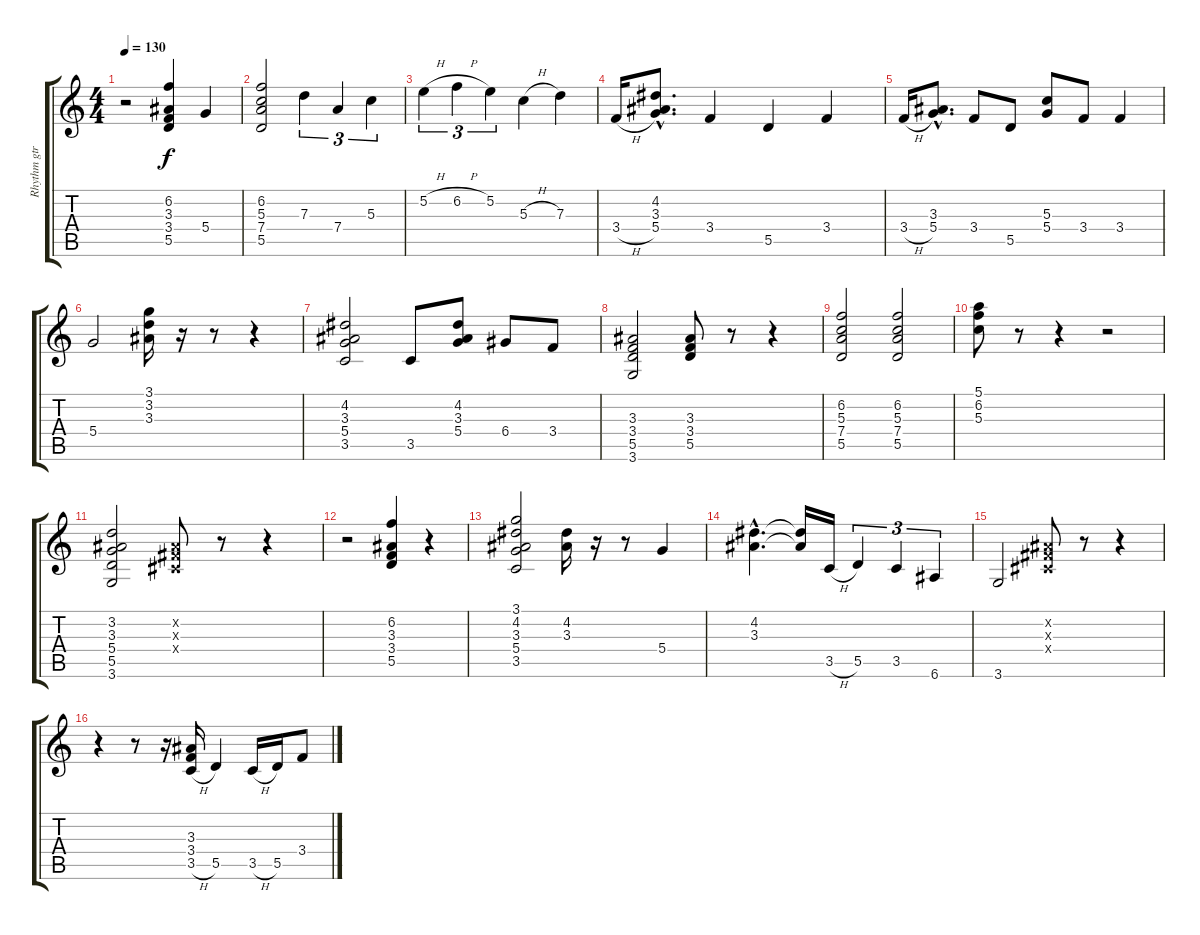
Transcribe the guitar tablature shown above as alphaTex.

\track ("Rhythm gtr." "Rhythm gtr") {instrument electricguitarclean}
\staff {score tabs}
\tuning (E4 B3 G3 D3 A2 E2) {hide}
\ts (4 4)
\tempo 130
\clef g2
\ks c
r.2{dy f} (6.2 3.3 3.4 5.5).4 5.4.4 |
(6.2 5.3 7.4 5.5).2 7.3.4{tu (3 2)} 7.4.4{tu (3 2)} 5.3.4{tu (3 2)} |
5.2{h}.4{tu (3 2)} 6.2{h}.4{tu (3 2)} 5.2.4{tu (3 2)} 5.3{h}.4 7.3.4 |
3.4{h}.16 (4.2{hac} 3.3{hac} 5.4{hac}).8{d} 3.4.4 5.5.4 3.4.4 |
3.4{h}.16 (3.3{hac} 5.4{hac}).8{d} 3.4.8 5.5.8 (5.3 5.4).8 3.4.8 3.4.4 |
5.4.2 (3.1 3.2 3.3).16 r.16 r.8 r.4 |
(4.2 3.3 5.4 3.5).2 3.5.8 (4.2 3.3 5.4).8 6.4.8 3.4.8 |
(3.3 3.4 5.5 3.6).2 (3.3 3.4 5.5).8 r.8 r.4 |
(6.2 5.3 7.4 5.5).2 (6.2 5.3 7.4 5.5).2 |
(5.1 6.2 5.3).8 r.8 r.4 r.2 |
(3.2 3.3 5.4 5.5 3.6).2 (-1.2{x} -1.3{x} -1.4{x}).8 r.8 r.4 |
r.2 (6.2 3.3 3.4 5.5).4 r.4 |
(3.1 4.2 3.3 5.4 3.5).2 (4.2 3.3).16 r.16 r.8 5.4.4 |
(4.2{hac} 3.3{hac}).4{d} (4.2{t} 3.3{t}).16 3.5{h}.16 5.5.4{tu (3 2)} 3.5.4{tu (3 2)} 6.6.4{tu (3 2)} |
3.6.2 (-1.2{x} -1.3{x} -1.4{x}).8 r.8 r.4 |
r.4 r.8 r.16 (3.3 3.4 3.5{h}).16 5.5.4 3.5{h}.16 5.5.16 3.4.8
